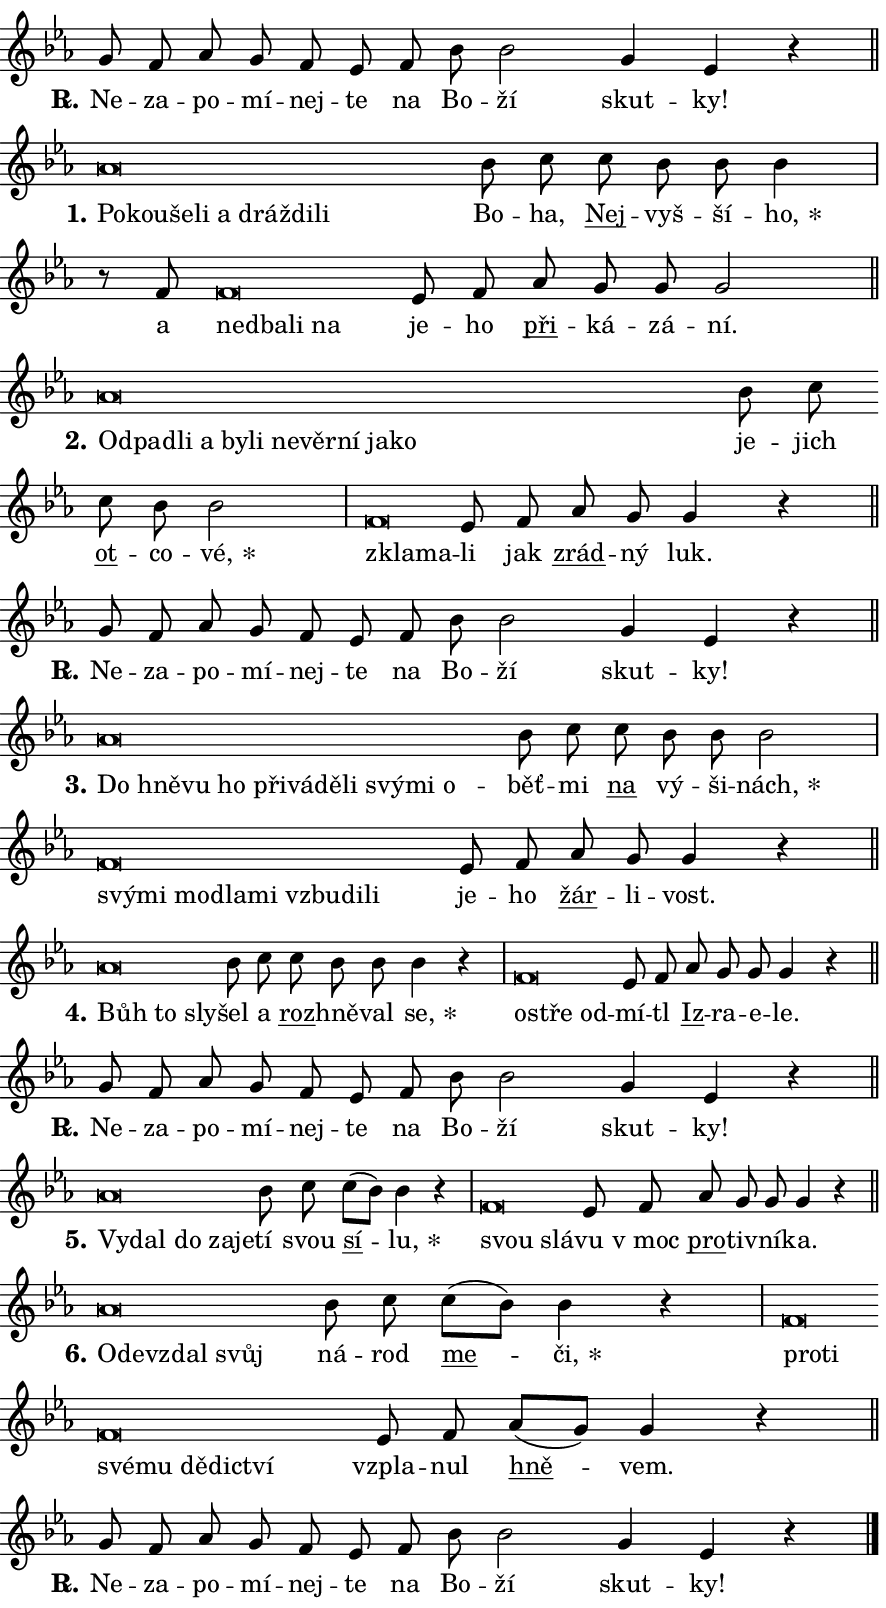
\version "2.24.0"
\header { tagline = "" }
\paper {
  indent = 0\cm
  top-margin = 0\cm
  right-margin = 0.13\cm % to fit lyric hyphens
  bottom-margin = 0\cm
  left-margin = 0\cm
  paper-width = 15\cm
  page-breaking = #ly:one-page-breaking
  system-system-spacing.basic-distance = #11
  score-system-spacing.basic-distance = #11
  ragged-last = ##f
}


%% Author: Thomas Morley
%% https://lists.gnu.org/archive/html/lilypond-user/2020-05/msg00002.html
#(define (line-position grob)
"Returns position of @var[grob} in current system:
   @code{'start}, if at first time-step
   @code{'end}, if at last time-step
   @code{'middle} otherwise
"
  (let* ((col (ly:item-get-column grob))
         (ln (ly:grob-object col 'left-neighbor))
         (rn (ly:grob-object col 'right-neighbor))
         (col-to-check-left (if (ly:grob? ln) ln col))
         (col-to-check-right (if (ly:grob? rn) rn col))
         (break-dir-left
           (and
             (ly:grob-property col-to-check-left 'non-musical #f)
             (ly:item-break-dir col-to-check-left)))
         (break-dir-right
           (and
             (ly:grob-property col-to-check-right 'non-musical #f)
             (ly:item-break-dir col-to-check-right))))
        (cond ((eqv? 1 break-dir-left) 'start)
              ((eqv? -1 break-dir-right) 'end)
              (else 'middle))))

#(define (tranparent-at-line-position vctor)
  (lambda (grob)
  "Relying on @code{line-position} select the relevant enry from @var{vctor}.
Used to determine transparency,"
    (case (line-position grob)
      ((end) (not (vector-ref vctor 0)))
      ((middle) (not (vector-ref vctor 1)))
      ((start) (not (vector-ref vctor 2))))))

noteHeadBreakVisibility =
#(define-music-function (break-visibility)(vector?)
"Makes @code{NoteHead}s transparent relying on @var{break-visibility}"
#{
  \override NoteHead.transparent =
    #(tranparent-at-line-position break-visibility)
#})

#(define delete-ledgers-for-transparent-note-heads
  (lambda (grob)
    "Reads whether a @code{NoteHead} is transparent.
If so this @code{NoteHead} is removed from @code{'note-heads} from
@var{grob}, which is supposed to be @code{LedgerLineSpanner}.
As a result ledgers are not printed for this @code{NoteHead}"
    (let* ((nhds-array (ly:grob-object grob 'note-heads))
           (nhds-list
             (if (ly:grob-array? nhds-array)
                 (ly:grob-array->list nhds-array)
                 '()))
           ;; Relies on the transparent-property being done before
           ;; Staff.LedgerLineSpanner.after-line-breaking is executed.
           ;; This is fragile ...
           (to-keep
             (remove
               (lambda (nhd)
                 (ly:grob-property nhd 'transparent #f))
               nhds-list)))
      ;; TODO find a better method to iterate over grob-arrays, similiar
      ;; to filter/remove etc for lists
      ;; For now rebuilt from scratch
      (set! (ly:grob-object grob 'note-heads)  '())
      (for-each
        (lambda (nhd)
          (ly:pointer-group-interface::add-grob grob 'note-heads nhd))
        to-keep))))

squashNotes = {
  \override NoteHead.X-extent = #'(-0.2 . 0.2)
  \override NoteHead.Y-extent = #'(-0.75 . 0)
  \override NoteHead.stencil =
    #(lambda (grob)
       (let ((pos (ly:grob-property grob 'staff-position)))
         (begin
           (if (< pos -7) (display "ERROR: Lower brevis then expected\n") (display ""))
           (if (<= pos -6) ly:text-interface::print ly:note-head::print))))
}
unSquashNotes = {
  \revert NoteHead.X-extent
  \revert NoteHead.Y-extent
  \revert NoteHead.stencil
}

hideNotes = \noteHeadBreakVisibility #begin-of-line-visible
unHideNotes = \noteHeadBreakVisibility #all-visible

% work-around for resetting accidentals
% https://lilypond.org/doc/v2.23/Documentation/notation/displaying-rhythms#unmetered-music
cadenzaMeasure = {
  \cadenzaOff
  \partial 1024 s1024
  \cadenzaOn
}

#(define-markup-command (accent layout props text) (markup?)
  "Underline accented syllable"
  (interpret-markup layout props
    #{\markup \override #'(offset . 4.3) \underline { #text }#}))

responsum = \markup \concat {
  "R" \hspace #-1.05 \path #0.1 #'((moveto 0 0.07) (lineto 0.9 0.8)) \hspace #0.05 "."
}

spaceSize = #0.6828661417322834 % exact space size for TeX Gyre Schola

\layout {
  \context {
    \Staff
    \remove "Time_signature_engraver"
    \override LedgerLineSpanner.after-line-breaking = #delete-ledgers-for-transparent-note-heads
  }
  \context {
    \Lyrics {
      \override LyricSpace.minimum-distance = \spaceSize
      \override LyricText.font-name = #"TeX Gyre Schola"
      \override LyricText.font-size = 1
      \override StanzaNumber.font-name = #"TeX Gyre Schola Bold"
      \override StanzaNumber.font-size = 1
    }
  }
  \context {
    \Score 
    \override NoteHead.text =
      #(lambda (grob) 
        (let ((pos (ly:grob-property grob 'staff-position)))
          #{\markup {
            \combine
              \halign #-0.55 \raise #(if (= pos -6) 0 0.5) \override #'(thickness . 2) \draw-line #'(3.2 . 0)
              \musicglyph "noteheads.sM1"
          }#}))
  }
}

% magnetic-lyrics.ily
%
%   written by
%     Jean Abou Samra <jean@abou-samra.fr>
%     Werner Lemberg <wl@gnu.org>
%
%   adapted by
%     Jiri Hon <jiri.hon@gmail.com>
%
% Version 2022-Apr-15

% https://www.mail-archive.com/lilypond-user@gnu.org/msg149350.html

#(define (Left_hyphen_pointer_engraver context)
   "Collect syllable-hyphen-syllable occurrences in lyrics and store
them in properties.  This engraver only looks to the left.  For
example, if the lyrics input is @code{foo -- bar}, it does the
following.

@itemize @bullet
@item
Set the @code{text} property of the @code{LyricHyphen} grob between
@q{foo} and @q{bar} to @code{foo}.

@item
Set the @code{left-hyphen} property of the @code{LyricText} grob with
text @q{foo} to the @code{LyricHyphen} grob between @q{foo} and
@q{bar}.
@end itemize

Use this auxiliary engraver in combination with the
@code{lyric-@/text::@/apply-@/magnetic-@/offset!} hook."
   (let ((hyphen #f)
         (text #f))
     (make-engraver
      (acknowledgers
       ((lyric-syllable-interface engraver grob source-engraver)
        (set! text grob)))
      (end-acknowledgers
       ((lyric-hyphen-interface engraver grob source-engraver)
        ;(when (not (grob::has-interface grob 'lyric-space-interface))
          (set! hyphen grob)));)
      ((stop-translation-timestep engraver)
       (when (and text hyphen)
         (ly:grob-set-object! text 'left-hyphen hyphen))
       (set! text #f)
       (set! hyphen #f)))))

#(define (lyric-text::apply-magnetic-offset! grob)
   "If the space between two syllables is less than the value in
property @code{LyricText@/.details@/.squash-threshold}, move the right
syllable to the left so that it gets concatenated with the left
syllable.

Use this function as a hook for
@code{LyricText@/.after-@/line-@/breaking} if the
@code{Left_@/hyphen_@/pointer_@/engraver} is active."
   (let ((hyphen (ly:grob-object grob 'left-hyphen #f)))
     (when hyphen
       (let ((left-text (ly:spanner-bound hyphen LEFT)))
         (when (grob::has-interface left-text 'lyric-syllable-interface)
           (let* ((common (ly:grob-common-refpoint grob left-text X))
                  (this-x-ext (ly:grob-extent grob common X))
                  (left-x-ext
                   (begin
                     ;; Trigger magnetism for left-text.
                     (ly:grob-property left-text 'after-line-breaking)
                     (ly:grob-extent left-text common X)))
                  ;; `delta` is the gap width between two syllables.
                  (delta (- (interval-start this-x-ext)
                            (interval-end left-x-ext)))
                  (details (ly:grob-property grob 'details))
                  (threshold (assoc-get 'squash-threshold details 0.2)))
             (when (< delta threshold)
               (let* (;; We have to manipulate the input text so that
                      ;; ligatures crossing syllable boundaries are not
                      ;; disabled.  For languages based on the Latin
                      ;; script this is essentially a beautification.
                      ;; However, for non-Western scripts it can be a
                      ;; necessity.
                      (lt (ly:grob-property left-text 'text))
                      (rt (ly:grob-property grob 'text))
                      (is-space (grob::has-interface hyphen 'lyric-space-interface))
                      (space (if is-space " " ""))
                      (extra-delta (if is-space spaceSize 0))
                      ;; Append new syllable.
                      (ltrt-space (if (and (string? lt) (string? rt))
                                (string-append lt space rt)
                                (make-concat-markup (list lt space rt))))
                      ;; Right-align `ltrt` to the right side.
                      (ltrt-space-markup (grob-interpret-markup
                               grob
                               (make-translate-markup
                                (cons (interval-length this-x-ext) 0)
                                (make-right-align-markup ltrt-space)))))
                 (begin
                   ;; Don't print `left-text`.
                   (ly:grob-set-property! left-text 'stencil #f)
                   ;; Set text and stencil (which holds all collected
                   ;; syllables so far) and shift it to the left.
                   (ly:grob-set-property! grob 'text ltrt-space)
                   (ly:grob-set-property! grob 'stencil ltrt-space-markup)
                   (ly:grob-translate-axis! grob (- (- delta extra-delta)) X))))))))))


#(define (lyric-hyphen::displace-bounds-first grob)
   ;; Make very sure this callback isn't triggered too early.
   (let ((left (ly:spanner-bound grob LEFT))
         (right (ly:spanner-bound grob RIGHT)))
     (ly:grob-property left 'after-line-breaking)
     (ly:grob-property right 'after-line-breaking)
     (ly:lyric-hyphen::print grob)))

squashThreshold = #0.4

\layout {
  \context {
    \Lyrics
    \consists #Left_hyphen_pointer_engraver
    \override LyricText.after-line-breaking =
      #lyric-text::apply-magnetic-offset!
    \override LyricHyphen.stencil = #lyric-hyphen::displace-bounds-first
    \override LyricText.details.squash-threshold = \squashThreshold
    \override LyricHyphen.minimum-distance = 0
    \override LyricHyphen.minimum-length = \squashThreshold
  }
}

squashText = \override LyricText.details.squash-threshold = 9999
unSquashText = \override LyricText.details.squash-threshold = \squashThreshold

leftText = \override LyricText.self-alignment-X = #LEFT
unLeftText = \revert LyricText.self-alignment-X

starOffset = #(lambda (grob) 
                (let ((x_offset (ly:self-alignment-interface::aligned-on-x-parent grob)))
                  (if (= x_offset 0) 0 (+ x_offset 1.2))))

star = #(define-music-function (syllable)(string?)
"Append star separator at the end of a syllable"
#{
  \once \override LyricText.X-offset = #starOffset
  \lyricmode { \markup {
    #syllable
    \override #'((font-name . "TeX Gyre Schola Bold")) \hspace #0.2 \lower #0.65 \larger "*"
  } }
#})

starAccent = #(define-music-function (syllable)(string?)
"Append star separator at the end of a syllable and make accent"
#{
  \once \override LyricText.X-offset = #starOffset
  \lyricmode { \markup {
    \accent #syllable
    \override #'((font-name . "TeX Gyre Schola Bold")) \hspace #0.2 \lower #0.65 \larger "*"
  } }
#})

breath = #(define-music-function (syllable)(string?)
"Append breathing indicator at the end of a syllable"
#{
  \lyricmode { \markup { #syllable "+" } }
#})

optionalBreath = #(define-music-function (syllable)(string?)
"Append optional breathing indicator at the end of a syllable"
#{
  \lyricmode { \markup { #syllable "(+)" } }
#})


\score {
    <<
        \new Voice = "melody" { \cadenzaOn \key es \major \relative { g'8 f as g f es \bar "" f bes bes2 g4 es r \cadenzaMeasure \bar "||" \break } }
        \new Lyrics \lyricsto "melody" { \lyricmode { \set stanza = \responsum
Ne -- za -- po -- mí -- nej -- te na Bo -- ží skut -- ky! } }
    >>
    \layout {}
}

\score {
    <<
        \new Voice = "melody" { \cadenzaOn \key es \major \relative { \squashNotes as'\breve*1/16 \hideNotes \breve*1/16 \bar "" \breve*1/16 \bar "" \breve*1/16 \bar "" \breve*1/16 \bar "" \breve*1/16 \bar "" \breve*1/16 \breve*1/16 \bar "" \unHideNotes \unSquashNotes bes8 c \bar "" c bes bes bes4 \cadenzaMeasure \bar "|" r8 f8 \squashNotes f\breve*1/16 \hideNotes \breve*1/16 \bar "" \breve*1/16 \breve*1/16 \bar "" \unHideNotes \unSquashNotes es8 f \bar "" as g g g2 \cadenzaMeasure \bar "||" \break } }
        \new Lyrics \lyricsto "melody" { \lyricmode { \set stanza = "1."
\leftText Po -- \squashText kou -- še -- li a dráž -- di -- li \unLeftText \unSquashText Bo -- ha, \markup \accent Nej -- vyš -- ší -- \star ho, a \leftText ne -- \squashText dba -- li na \unLeftText \unSquashText je -- ho \markup \accent při -- ká -- zá -- ní. } }
    >>
    \layout {}
}

\score {
    <<
        \new Voice = "melody" { \cadenzaOn \key es \major \relative { \squashNotes as'\breve*1/16 \hideNotes \breve*1/16 \bar "" \breve*1/16 \bar "" \breve*1/16 \bar "" \breve*1/16 \bar "" \breve*1/16 \bar "" \breve*1/16 \bar "" \breve*1/16 \bar "" \breve*1/16 \bar "" \breve*1/16 \breve*1/16 \bar "" \unHideNotes \unSquashNotes bes8 c \bar "" c bes bes2 \cadenzaMeasure \bar "|" \squashNotes f\breve*1/16 \hideNotes \breve*1/16 \bar "" \unHideNotes \unSquashNotes es8 f \bar "" as g g4 r \cadenzaMeasure \bar "||" \break } }
        \new Lyrics \lyricsto "melody" { \lyricmode { \set stanza = "2."
\leftText Od -- \squashText pa -- dli a by -- li ne -- věr -- ní ja -- ko \unLeftText \unSquashText je -- jich \markup \accent ot -- co -- \star vé, \leftText zkla -- \squashText ma -- \unLeftText \unSquashText li jak \markup \accent zrád -- ný luk. } }
    >>
    \layout {}
}

\score {
    <<
        \new Voice = "melody" { \cadenzaOn \key es \major \relative { g'8 f as g f es \bar "" f bes bes2 g4 es r \cadenzaMeasure \bar "||" \break } }
        \new Lyrics \lyricsto "melody" { \lyricmode { \set stanza = \responsum
Ne -- za -- po -- mí -- nej -- te na Bo -- ží skut -- ky! } }
    >>
    \layout {}
}

\score {
    <<
        \new Voice = "melody" { \cadenzaOn \key es \major \relative { \squashNotes as'\breve*1/16 \hideNotes \breve*1/16 \bar "" \breve*1/16 \bar "" \breve*1/16 \bar "" \breve*1/16 \bar "" \breve*1/16 \bar "" \breve*1/16 \bar "" \breve*1/16 \bar "" \breve*1/16 \bar "" \breve*1/16 \breve*1/16 \bar "" \unHideNotes \unSquashNotes bes8 c \bar "" c bes bes bes2 \cadenzaMeasure \bar "|" \squashNotes f\breve*1/16 \hideNotes \breve*1/16 \bar "" \breve*1/16 \bar "" \breve*1/16 \bar "" \breve*1/16 \bar "" \breve*1/16 \bar "" \breve*1/16 \breve*1/16 \bar "" \unHideNotes \unSquashNotes es8 f \bar "" as g g4 r \cadenzaMeasure \bar "||" \break } }
        \new Lyrics \lyricsto "melody" { \lyricmode { \set stanza = "3."
\leftText Do \squashText hně -- vu ho při -- vá -- dě -- li svý -- mi o -- \unLeftText \unSquashText běť -- mi \markup \accent na vý -- ši -- \star nách, \leftText svý -- \squashText mi mo -- dla -- mi vzbu -- di -- li \unLeftText \unSquashText je -- ho \markup \accent žár -- li -- vost. } }
    >>
    \layout {}
}

\score {
    <<
        \new Voice = "melody" { \cadenzaOn \key es \major \relative { \squashNotes as'\breve*1/16 \hideNotes \breve*1/16 \breve*1/16 \bar "" \unHideNotes \unSquashNotes bes8 c \bar "" c bes bes bes4 r \cadenzaMeasure \bar "|" \squashNotes f\breve*1/16 \hideNotes \breve*1/16 \breve*1/16 \bar "" \unHideNotes \unSquashNotes es8 f \bar "" as g g g4 r \cadenzaMeasure \bar "||" \break } }
        \new Lyrics \lyricsto "melody" { \lyricmode { \set stanza = "4."
\leftText Bůh \squashText to sly -- \unLeftText \unSquashText šel a \markup \accent roz -- hně -- val \star se, \leftText o -- \squashText stře od -- \unLeftText \unSquashText mí -- tl \markup \accent Iz -- ra -- e -- le. } }
    >>
    \layout {}
}

\score {
    <<
        \new Voice = "melody" { \cadenzaOn \key es \major \relative { g'8 f as g f es \bar "" f bes bes2 g4 es r \cadenzaMeasure \bar "||" \break } }
        \new Lyrics \lyricsto "melody" { \lyricmode { \set stanza = \responsum
Ne -- za -- po -- mí -- nej -- te na Bo -- ží skut -- ky! } }
    >>
    \layout {}
}

\score {
    <<
        \new Voice = "melody" { \cadenzaOn \key es \major \relative { \squashNotes as'\breve*1/16 \hideNotes \breve*1/16 \bar "" \breve*1/16 \bar "" \breve*1/16 \breve*1/16 \bar "" \unHideNotes \unSquashNotes bes8 c \bar "" c[( bes)] bes4 r \cadenzaMeasure \bar "|" \squashNotes f\breve*1/16 \hideNotes \breve*1/16 \bar "" \unHideNotes \unSquashNotes es8 f \bar "" as g g g4 r \cadenzaMeasure \bar "||" \break } }
        \new Lyrics \lyricsto "melody" { \lyricmode { \set stanza = "5."
\leftText Vy -- \squashText dal do za -- je -- \unLeftText \unSquashText tí svou \markup \accent sí -- \star lu, \leftText svou \squashText slá -- \unLeftText \unSquashText vu "v moc" \markup \accent pro -- tiv -- ní -- ka. } }
    >>
    \layout {}
}

\score {
    <<
        \new Voice = "melody" { \cadenzaOn \key es \major \relative { \squashNotes as'\breve*1/16 \hideNotes \breve*1/16 \bar "" \breve*1/16 \breve*1/16 \bar "" \unHideNotes \unSquashNotes bes8 c \bar "" c[( bes)] bes4 r \cadenzaMeasure \bar "|" \squashNotes f\breve*1/16 \hideNotes \breve*1/16 \bar "" \breve*1/16 \bar "" \breve*1/16 \bar "" \breve*1/16 \bar "" \breve*1/16 \breve*1/16 \bar "" \unHideNotes \unSquashNotes es8 f \bar "" as[( g)] g4 r \cadenzaMeasure \bar "||" \break } }
        \new Lyrics \lyricsto "melody" { \lyricmode { \set stanza = "6."
\leftText O -- \squashText de -- vzdal svůj \unLeftText \unSquashText ná -- rod \markup \accent me -- \star či, \leftText pro -- \squashText ti své -- mu dě -- dic -- tví \unLeftText \unSquashText vzpla -- nul \markup \accent hně -- vem. } }
    >>
    \layout {}
}

\score {
    <<
        \new Voice = "melody" { \cadenzaOn \key es \major \relative { g'8 f as g f es \bar "" f bes bes2 g4 es r \cadenzaMeasure \bar "||" \break } \bar "|." }
        \new Lyrics \lyricsto "melody" { \lyricmode { \set stanza = \responsum
Ne -- za -- po -- mí -- nej -- te na Bo -- ží skut -- ky! } }
    >>
    \layout {}
}
